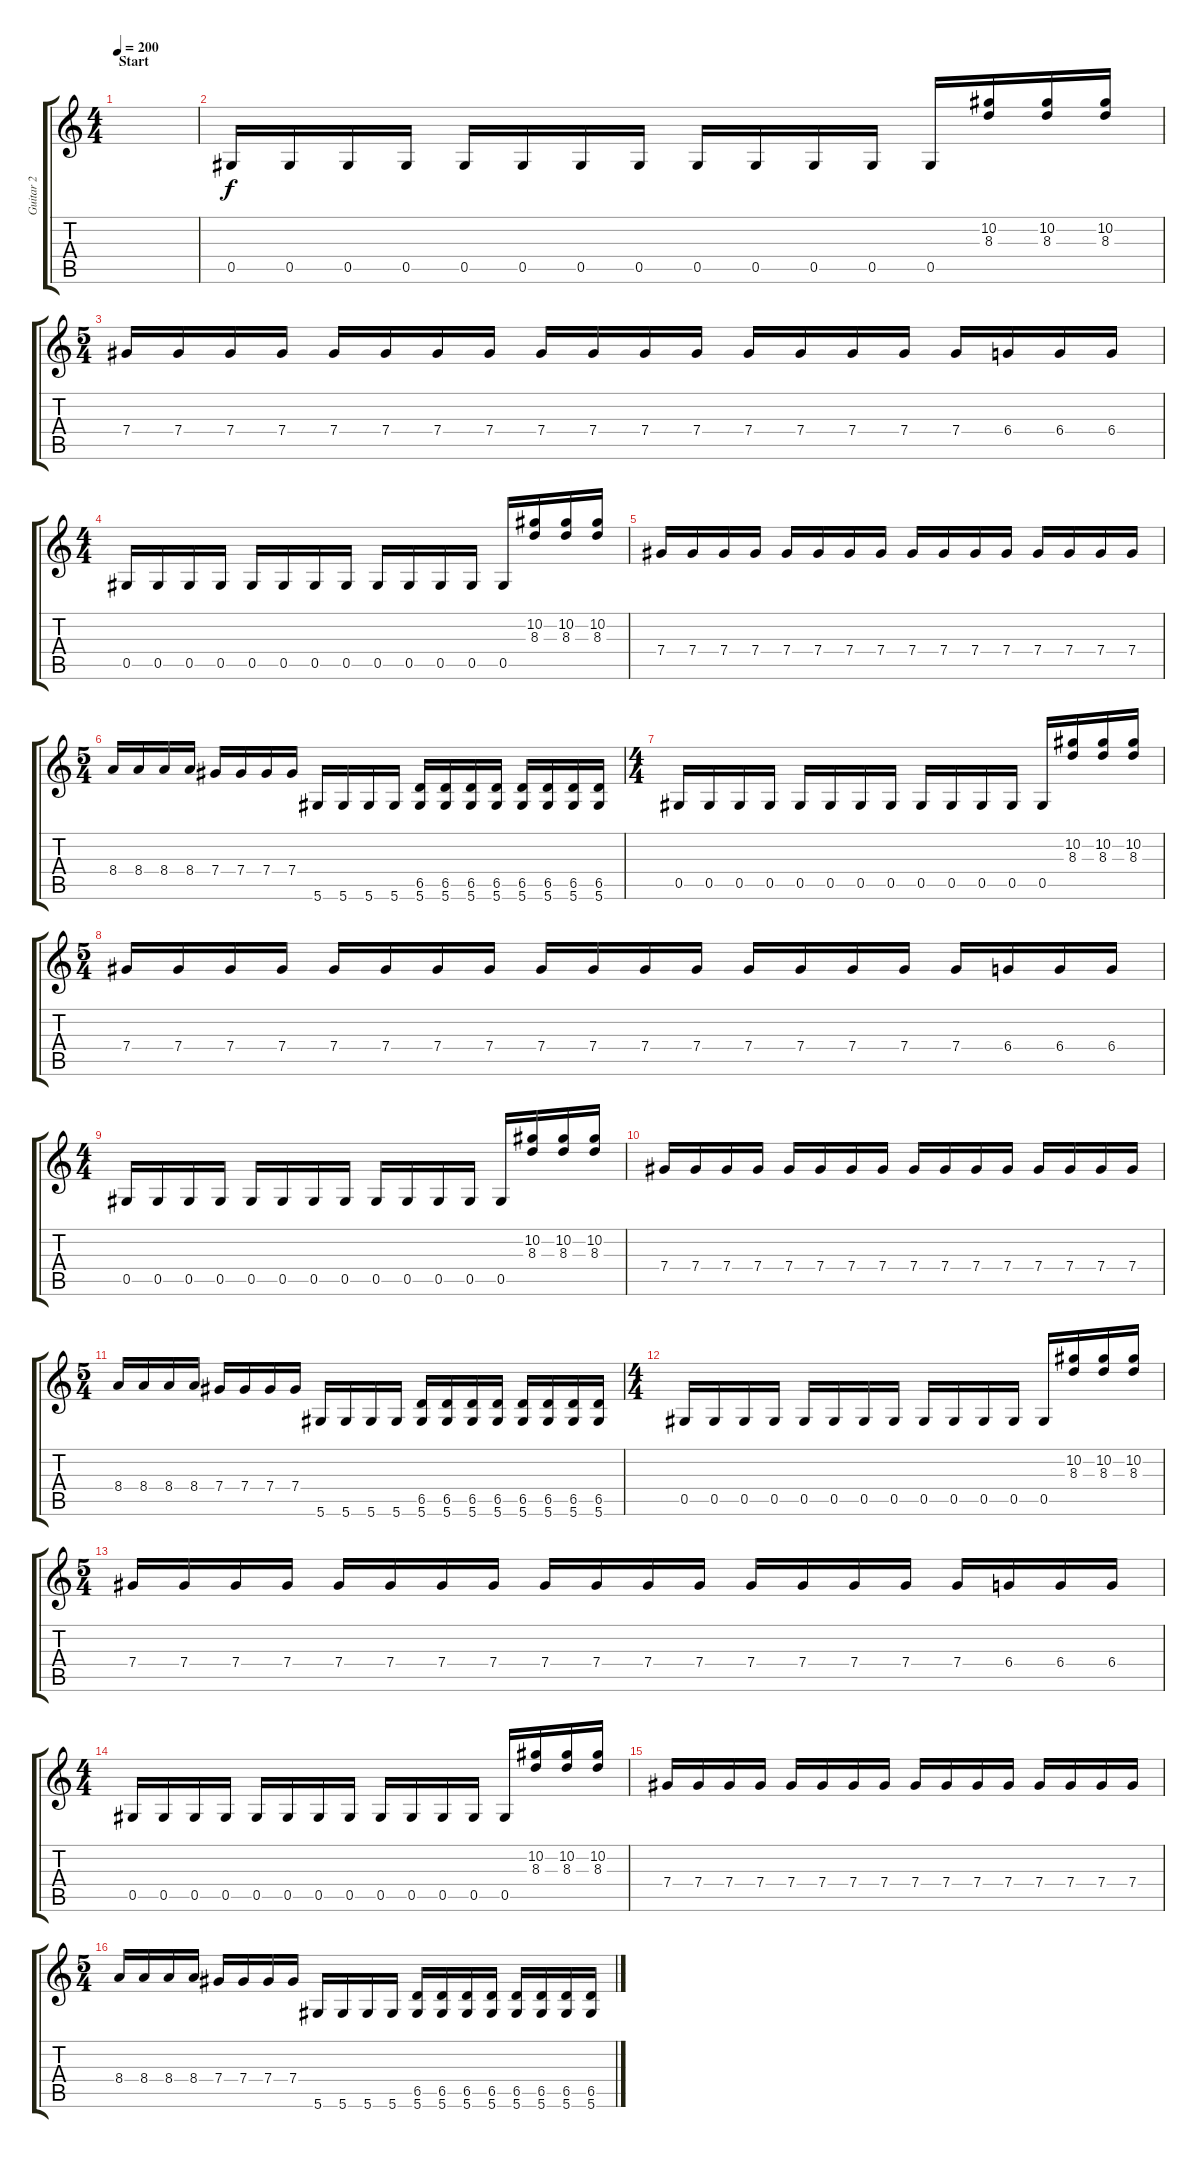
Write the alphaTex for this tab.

\track ("Guitar 2" "Guitar 2") {instrument overdrivenguitar}
\staff {score tabs}
\tuning (Eb4 Bb3 Gb3 Db3 Ab2 Eb2) {hide}
\ts (4 4)
\section ("" "Start")
\tempo 200
\clef g2
\ks c
|
0.5.16 0.5.16 0.5.16 0.5.16 0.5.16 0.5.16 0.5.16 0.5.16 0.5.16 0.5.16 0.5.16 0.5.16 0.5.16 (10.2 8.3).16 (10.2 8.3).16 (10.2 8.3).16 |
\ts (5 4)
7.4.16 7.4.16 7.4.16 7.4.16 7.4.16 7.4.16 7.4.16 7.4.16 7.4.16 7.4.16 7.4.16 7.4.16 7.4.16 7.4.16 7.4.16 7.4.16 7.4.16 6.4.16 6.4.16 6.4.16 |
\ts (4 4)
0.5.16 0.5.16 0.5.16 0.5.16 0.5.16 0.5.16 0.5.16 0.5.16 0.5.16 0.5.16 0.5.16 0.5.16 0.5.16 (10.2 8.3).16 (10.2 8.3).16 (10.2 8.3).16 |
7.4.16 7.4.16 7.4.16 7.4.16 7.4.16 7.4.16 7.4.16 7.4.16 7.4.16 7.4.16 7.4.16 7.4.16 7.4.16 7.4.16 7.4.16 7.4.16 |
\ts (5 4)
8.4.16 8.4.16 8.4.16 8.4.16 7.4.16 7.4.16 7.4.16 7.4.16 5.6.16 5.6.16 5.6.16 5.6.16 (6.5 5.6).16 (6.5 5.6).16 (6.5 5.6).16 (6.5 5.6).16 (6.5 5.6).16 (6.5 5.6).16 (6.5 5.6).16 (6.5 5.6).16 |
\ts (4 4)
0.5.16 0.5.16 0.5.16 0.5.16 0.5.16 0.5.16 0.5.16 0.5.16 0.5.16 0.5.16 0.5.16 0.5.16 0.5.16 (10.2 8.3).16 (10.2 8.3).16 (10.2 8.3).16 |
\ts (5 4)
7.4.16 7.4.16 7.4.16 7.4.16 7.4.16 7.4.16 7.4.16 7.4.16 7.4.16 7.4.16 7.4.16 7.4.16 7.4.16 7.4.16 7.4.16 7.4.16 7.4.16 6.4.16 6.4.16 6.4.16 |
\ts (4 4)
0.5.16 0.5.16 0.5.16 0.5.16 0.5.16 0.5.16 0.5.16 0.5.16 0.5.16 0.5.16 0.5.16 0.5.16 0.5.16 (10.2 8.3).16 (10.2 8.3).16 (10.2 8.3).16 |
7.4.16 7.4.16 7.4.16 7.4.16 7.4.16 7.4.16 7.4.16 7.4.16 7.4.16 7.4.16 7.4.16 7.4.16 7.4.16 7.4.16 7.4.16 7.4.16 |
\ts (5 4)
8.4.16 8.4.16 8.4.16 8.4.16 7.4.16 7.4.16 7.4.16 7.4.16 5.6.16 5.6.16 5.6.16 5.6.16 (6.5 5.6).16 (6.5 5.6).16 (6.5 5.6).16 (6.5 5.6).16 (6.5 5.6).16 (6.5 5.6).16 (6.5 5.6).16 (6.5 5.6).16 |
\ts (4 4)
0.5.16 0.5.16 0.5.16 0.5.16 0.5.16 0.5.16 0.5.16 0.5.16 0.5.16 0.5.16 0.5.16 0.5.16 0.5.16 (10.2 8.3).16 (10.2 8.3).16 (10.2 8.3).16 |
\ts (5 4)
7.4.16 7.4.16 7.4.16 7.4.16 7.4.16 7.4.16 7.4.16 7.4.16 7.4.16 7.4.16 7.4.16 7.4.16 7.4.16 7.4.16 7.4.16 7.4.16 7.4.16 6.4.16 6.4.16 6.4.16 |
\ts (4 4)
0.5.16 0.5.16 0.5.16 0.5.16 0.5.16 0.5.16 0.5.16 0.5.16 0.5.16 0.5.16 0.5.16 0.5.16 0.5.16 (10.2 8.3).16 (10.2 8.3).16 (10.2 8.3).16 |
7.4.16 7.4.16 7.4.16 7.4.16 7.4.16 7.4.16 7.4.16 7.4.16 7.4.16 7.4.16 7.4.16 7.4.16 7.4.16 7.4.16 7.4.16 7.4.16 |
\ts (5 4)
8.4.16 8.4.16 8.4.16 8.4.16 7.4.16 7.4.16 7.4.16 7.4.16 5.6.16 5.6.16 5.6.16 5.6.16 (6.5 5.6).16 (6.5 5.6).16 (6.5 5.6).16 (6.5 5.6).16 (6.5 5.6).16 (6.5 5.6).16 (6.5 5.6).16 (6.5 5.6).16
